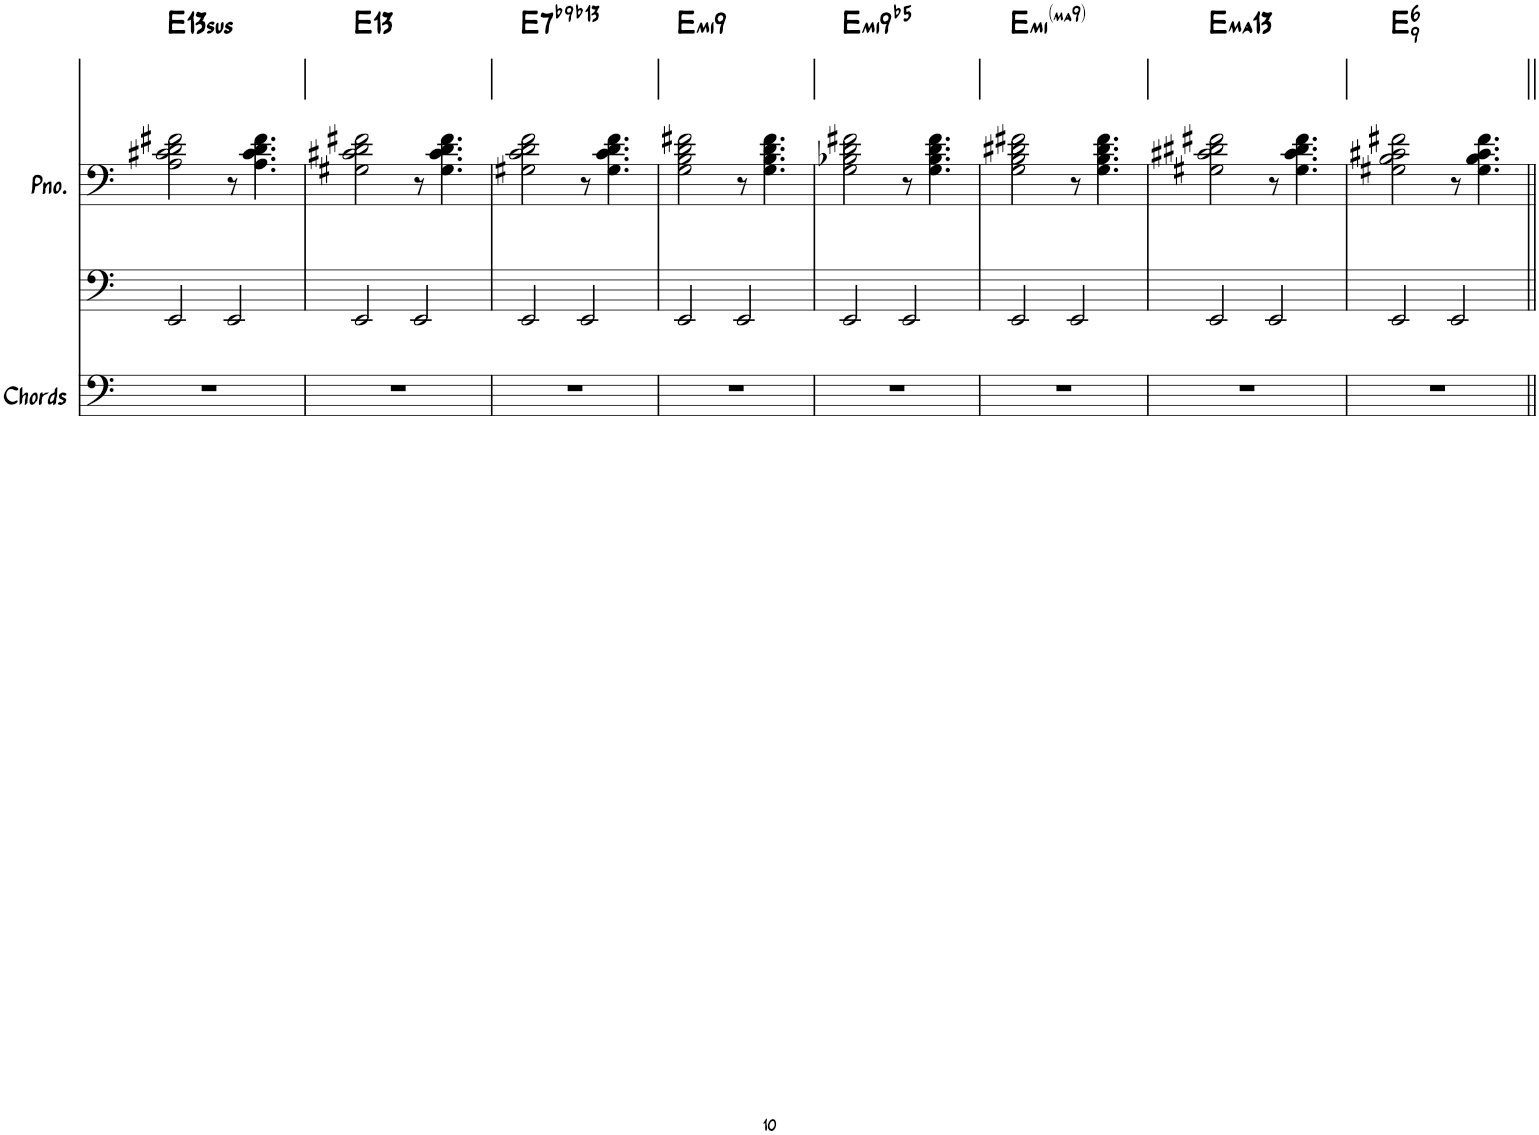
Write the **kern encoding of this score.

**kern	**kern	**kern	**kern	**harte
*part2	*part1	*part1	*part1	*part1
*staff4	*staff3	*staff2	*staff1	*
*I"Chords	*I"Piano	*	*	*
*I'Chords	*I'Pno.	*	*	*
!!LO:PB:g=z
*clefF4	*clefF4	*clefF4	*clefG2	*
*k[]	*k[]	*k[]	*k[]	*
*M4/4	*M4/4	*M4/4	*M4/4	*
=93	=93	=93	=93	=93
!	!	!	!	!LO:H:kt=13sus
1r	2EE/	2A\ 2c#X\ 2d\ 2f#X\	1ryy	E:sus4(7,9,11,13)
.	2EE/	8r	.	.
.	.	4.A\ 4.c#\ 4.d\ 4.f#\	.	.
=94	=94	=94	=94	=94
!	!	!	!	!LO:H:kt=13
1r	2EE/	2G#X\ 2c#X\ 2d\ 2f#X\	1ryy	E:9(11,13)
.	2EE/	8r	.	.
.	.	4.G#\ 4.c#\ 4.d\ 4.f#\	.	.
=95	=95	=95	=95	=95
!	!	!	!	!LO:H:kt=7
1r	2EE/	2G#X\ 2c\ 2d\ 2f\	1ryy	E:7(b9,b13)
.	2EE/	8r	.	.
.	.	4.G#\ 4.c\ 4.d\ 4.f\	.	.
=96	=96	=96	=96	=96
!	!	!	!	!LO:H:kt=mi9
1r	2EE/	2G\ 2B\ 2d\ 2f#X\	1ryy	E:min9
.	2EE/	8r	.	.
.	.	4.G\ 4.B\ 4.d\ 4.f#\	.	.
=97	=97	=97	=97	=97
!	!	!	!	!LO:H:kt=mi9
1r	2EE/	2G\ 2B-X\ 2d\ 2f#X\	1ryy	E:(b3,b5,b7,9)
.	2EE/	8r	.	.
.	.	4.G\ 4.B-\ 4.d\ 4.f#\	.	.
=98	=98	=98	=98	=98
!	!	!	!	!LO:H:kt=mima7
1r	2EE/	2G\ 2B\ 2d#X\ 2f#X\	1ryy	E:minmaj7(9)
.	2EE/	8r	.	.
.	.	4.G\ 4.B\ 4.d#\ 4.f#\	.	.
=99	=99	=99	=99	=99
!	!	!	!	!LO:H:kt=ma13
1r	2EE/	2G#X\ 2c#X\ 2d#X\ 2f#X\	1ryy	E:maj9(11,13)
.	2EE/	8r	.	.
.	.	4.G#\ 4.c#\ 4.d#\ 4.f#\	.	.
=100	=100	=100	=100	=100
!	!	!	!	!LO:H:kt=6
1r	2EE/	2G#X\ 2B\ 2c#X\ 2f#X\	1ryy	E:maj6(9)
.	2EE/	8r	.	.
.	.	4.G#\ 4.B\ 4.c#\ 4.f#\	.	.
=||	=||	=||	=||	=||
*-	*-	*-	*-	*-
